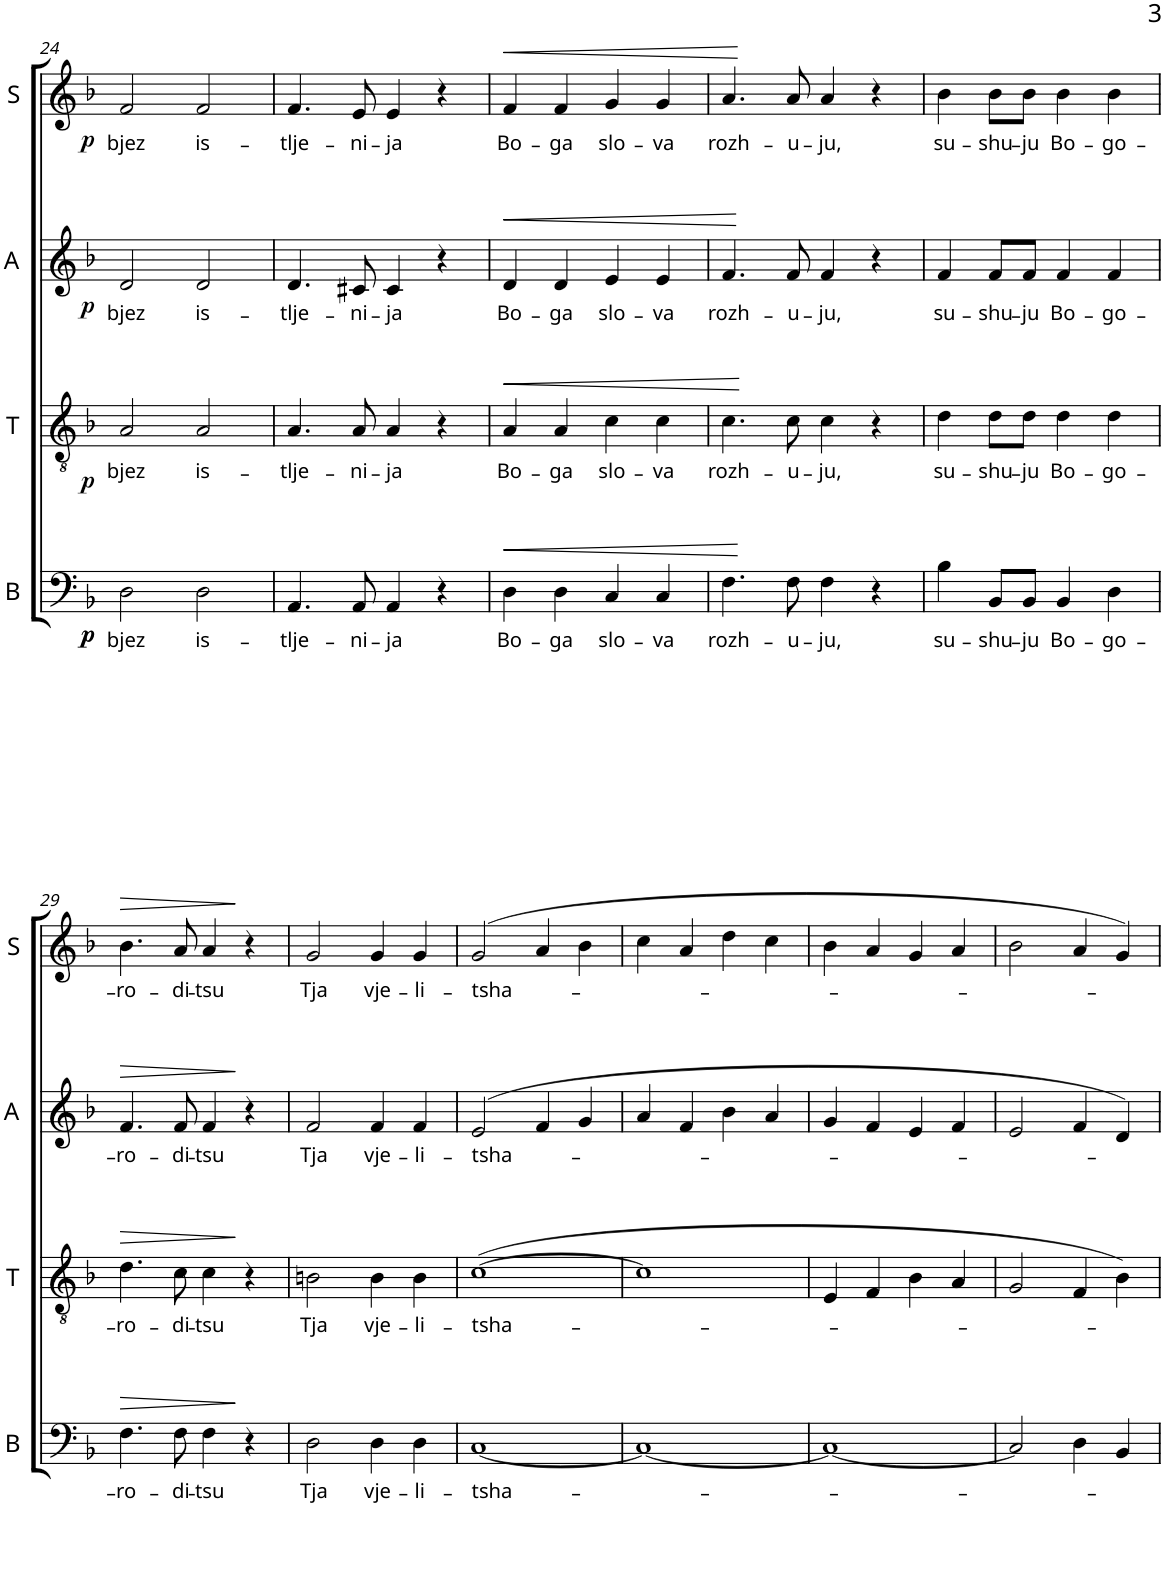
**kern	**text	**dynam	**kern	**text	**dynam	**kern	**text	**dynam	**kern	**text	**dynam
*part4	*part4	*part4	*part3	*part3	*part3	*part2	*part2	*part2	*part1	*part1	*part1
*staff4	*staff4	*staff4	*staff3	*staff3	*staff3	*staff2	*staff2	*staff2	*staff1	*staff1	*staff1
*I"Bass	*	*	*I"Tenor	*	*	*I"Alto	*	*	*I"Soprano	*	*
*I'B	*	*	*I'T	*	*	*I'A	*	*	*I'S	*	*
!!LO:PB:g=z
*clefF4	*	*	*clefGv2	*	*	*clefG2	*	*	*clefG2	*	*
*k[b-]	*	*	*k[b-]	*	*	*k[b-]	*	*	*k[b-]	*	*
*M4/4	*	*	*M4/4	*	*	*M4/4	*	*	*M4/4	*	*
*met(c)	*	*	*met(c)	*	*	*met(c)	*	*	*met(c)	*	*
=24	=24	=24	=24	=24	=24	=24	=24	=24	=24	=24	=24
!	!LO:LY:b	!LO:DY:b	!	!LO:LY:b	!	!	!LO:LY:b	!	!	!LO:LY:b	!
!	!	!LO:DY:n=1:b	!	!	!LO:DY:b	!	!	!LO:DY:b	!	!	!LO:DY:b
2D\	bjez	p p	2A/	bjez	p	2d/	bjez	p	2f/	bjez	p
!	!LO:LY:b	!	!	!LO:LY:b	!	!	!LO:LY:b	!	!	!LO:LY:b	!
2D\	is-	.	2A/	is-	.	2d/	is-	.	2f/	is-	.
=25	=25	=25	=25	=25	=25	=25	=25	=25	=25	=25	=25
!	!LO:LY:b	!	!	!LO:LY:b	!	!	!LO:LY:b	!	!	!LO:LY:b	!
4.AA/	-tlje-	.	4.A/	-tlje-	.	4.d/	-tlje-	.	4.f/	-tlje-	.
!	!LO:LY:b	!	!	!LO:LY:b	!	!	!LO:LY:b	!	!	!LO:LY:b	!
8AA/	-ni-	.	8A/	-ni-	.	8c#X/	-ni-	.	8e/	-ni-	.
!	!LO:LY:b	!	!	!LO:LY:b	!	!	!LO:LY:b	!	!	!LO:LY:b	!
4AA/	-ja	.	4A/	-ja	.	4c#/	-ja	.	4e/	-ja	.
4r	.	.	4r	.	.	4r	.	.	4r	.	.
=26	=26	=26	=26	=26	=26	=26	=26	=26	=26	=26	=26
!	!LO:LY:b	!LO:HP:b	!	!LO:LY:b	!LO:HP:b	!	!LO:LY:b	!LO:HP:b	!	!LO:LY:b	!LO:HP:b
4D\	Bo-	<	4A/	Bo-	<	4d/	Bo-	<	4f/	Bo-	<
!	!LO:LY:b	!	!	!LO:LY:b	!	!	!LO:LY:b	!	!	!LO:LY:b	!
4D\	-ga	.	4A/	-ga	.	4d/	-ga	.	4f/	-ga	.
!	!LO:LY:b	!	!	!LO:LY:b	!	!	!LO:LY:b	!	!	!LO:LY:b	!
4C/	slo-	.	4c\	slo-	.	4e/	slo-	.	4g/	slo-	.
!	!LO:LY:b	!	!	!LO:LY:b	!	!	!LO:LY:b	!	!	!LO:LY:b	!
4C/	-va	.	4c\	-va	.	4e/	-va	.	4g/	-va	.
=27	=27	=27	=27	=27	=27	=27	=27	=27	=27	=27	=27
!	!LO:LY:b	!	!	!LO:LY:b	!	!	!LO:LY:b	!	!	!LO:LY:b	!
4.F\	rozh-	.	4.c\	rozh-	.	4.f/	rozh-	.	4.a/	rozh-	.
!	!LO:LY:b	!	!	!LO:LY:b	!	!	!LO:LY:b	!	!	!LO:LY:b	!
8F\	-u-	[	8c\	-u-	[	8f/	-u-	[	8a/	-u-	[
!	!LO:LY:b	!	!	!LO:LY:b	!	!	!LO:LY:b	!	!	!LO:LY:b	!
4F\	-ju,	.	4c\	-ju,	.	4f/	-ju,	.	4a/	-ju,	.
4r	.	.	4r	.	.	4r	.	.	4r	.	.
=28	=28	=28	=28	=28	=28	=28	=28	=28	=28	=28	=28
!	!LO:LY:b	!	!	!LO:LY:b	!	!	!LO:LY:b	!	!	!LO:LY:b	!
4B-\	su-	.	4d\	su-	.	4f/	su-	.	4b-\	su-	.
!	!LO:LY:b	!	!	!LO:LY:b	!	!	!LO:LY:b	!	!	!LO:LY:b	!
8BB-/L	-shu-	.	8d\L	-shu-	.	8f/L	-shu-	.	8b-\L	-shu-	.
!	!LO:LY:b	!	!	!LO:LY:b	!	!	!LO:LY:b	!	!	!LO:LY:b	!
8BB-/J	-ju	.	8d\J	-ju	.	8f/J	-ju	.	8b-\J	-ju	.
!	!LO:LY:b	!	!	!LO:LY:b	!	!	!LO:LY:b	!	!	!LO:LY:b	!
4BB-/	Bo-	.	4d\	Bo-	.	4f/	Bo-	.	4b-\	Bo-	.
!	!LO:LY:b	!	!	!LO:LY:b	!	!	!LO:LY:b	!	!	!LO:LY:b	!
4D\	-go-	.	4d\	-go-	.	4f/	-go-	.	4b-\	-go-	.
!!LO:LB:g=z
=29	=29	=29	=29	=29	=29	=29	=29	=29	=29	=29	=29
!	!LO:LY:b	!LO:HP:b	!	!LO:LY:b	!LO:HP:b	!	!LO:LY:b	!LO:HP:b	!	!LO:LY:b	!LO:HP:b
4.F\	-ro-	>	4.d\	-ro-	>	4.f/	-ro-	>	4.b-\	-ro-	>
!	!LO:LY:b	!	!	!LO:LY:b	!	!	!LO:LY:b	!	!	!LO:LY:b	!
8F\	-di-	.	8c\	-di-	.	8f/	-di-	.	8a/	-di-	.
!	!LO:LY:b	!	!	!LO:LY:b	!	!	!LO:LY:b	!	!	!LO:LY:b	!
4F\	-tsu	.	4c\	-tsu	.	4f/	-tsu	.	4a/	-tsu	.
4r	.	]	4r	.	]	4r	.	]	4r	.	]
=30	=30	=30	=30	=30	=30	=30	=30	=30	=30	=30	=30
!	!LO:LY:b	!	!	!LO:LY:b	!	!	!LO:LY:b	!	!	!LO:LY:b	!
2D\	Tja	.	2Bn\	Tja	.	2f/	Tja	.	2g/	Tja	.
!	!LO:LY:b	!	!	!LO:LY:b	!	!	!LO:LY:b	!	!	!LO:LY:b	!
4D\	vje-	.	4B\	vje-	.	4f/	vje-	.	4g/	vje-	.
!	!LO:LY:b	!	!	!LO:LY:b	!	!	!LO:LY:b	!	!	!LO:LY:b	!
4D\	-li-	.	4B\	-li-	.	4f/	-li-	.	4g/	-li-	.
=31	=31	=31	=31	=31	=31	=31	=31	=31	=31	=31	=31
!	!LO:LY:b	!	!	!LO:LY:b	!	!	!LO:LY:b	!	!	!LO:LY:b	!
[1C	-tsha-	.	([1c	-tsha-	.	(2e/	-tsha-	.	(2g/	-tsha-	.
.	.	.	.	.	.	4f/	.	.	4a/	.	.
.	.	.	.	.	.	4g/	.	.	4b-\	.	.
=32	=32	=32	=32	=32	=32	=32	=32	=32	=32	=32	=32
1C_	.	.	1c]	.	.	4a/	.	.	4cc\	.	.
.	.	.	.	.	.	4f/	.	.	4a/	.	.
.	.	.	.	.	.	4b-\	.	.	4dd\	.	.
.	.	.	.	.	.	4a/	.	.	4cc\	.	.
=33	=33	=33	=33	=33	=33	=33	=33	=33	=33	=33	=33
1C_	.	.	4E/	.	.	4g/	.	.	4b-\	.	.
.	.	.	4F/	.	.	4f/	.	.	4a/	.	.
.	.	.	4B-\	.	.	4e/	.	.	4g/	.	.
.	.	.	4A/	.	.	4f/	.	.	4a/	.	.
=34	=34	=34	=34	=34	=34	=34	=34	=34	=34	=34	=34
2C/]	.	.	2G/	.	.	2e/	.	.	2b-\	.	.
4D\	.	.	4F/	.	.	4f/	.	.	4a/	.	.
4BB-/	.	.	4B-\)	.	.	4d/)	.	.	4g/)	.	.
=	=	=	=	=	=	=	=	=	=	=	=
*-	*-	*-	*-	*-	*-	*-	*-	*-	*-	*-	*-
